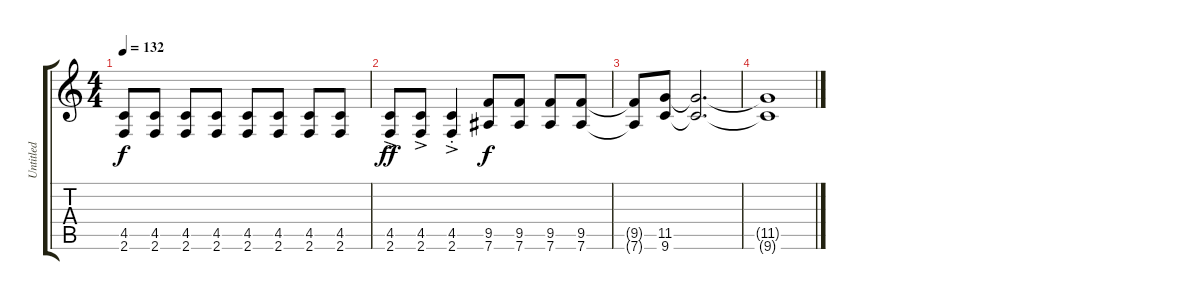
\track ("Untitled" "Untitled") {instrument overdrivenguitar}
\staff {score tabs}
\tuning (Eb4 Bb3 Gb3 Db3 Ab2 Eb2) {hide}
\ts (4 4)
\tempo 132
\clef g2
\ks c
(4.5 2.6).8{dy f} (4.5 2.6).8 (4.5 2.6).8 (4.5 2.6).8 (4.5 2.6).8 (4.5 2.6).8 (4.5 2.6).8 (4.5 2.6).8 |
(4.5{ac} 2.6{ac}).8{dy ff} (4.5{ac} 2.6{ac}).8 (4.5{ac st} 2.6{ac st}).4 (9.5 7.6).8{dy f} (9.5 7.6).8 (9.5 7.6).8 (9.5 7.6).8 |
(9.5{t} 7.6{t}).8 (11.5 9.6).8 (11.5{t} 9.6{t}).2{d} |
(11.5{t} 9.6{t}).1
